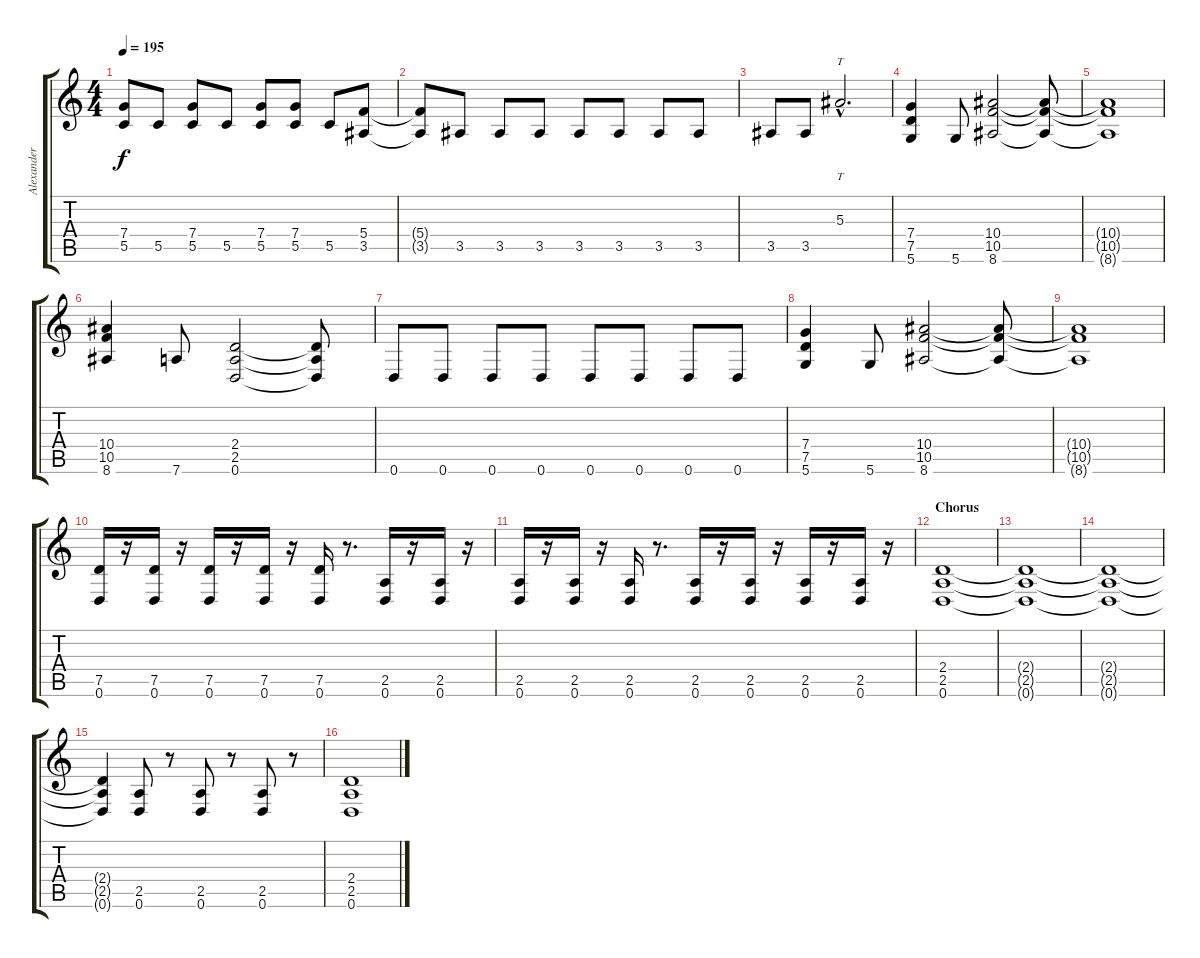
\track ("Alexander Kuoppala " "Alexander ") {instrument distortionguitar}
\staff {score tabs}
\tuning (D4 A3 F3 C3 G2 D2) {hide}
\ts (4 4)
\tempo 195
\clef g2
\ks c
(7.4{t} 5.5{t}).8{dy f} 5.5.8 (7.4 5.5).8 5.5.8 (7.4 5.5).8 (7.4 5.5).8 5.5.8 (5.4 3.5).8 |
(5.4{t} 3.5{t}).8 3.5.8 3.5.8 3.5.8 3.5.8 3.5.8 3.5.8 3.5.8 |
3.5.8 3.5.8 5.3{hac}.2{tt d} |
(7.4 7.5 5.6).4 5.6.8 (10.4 10.5 8.6).2 (10.4{t} 10.5{t} 8.6{t}).8 |
(10.4{t} 10.5{t} 8.6{t}).1 |
(10.4 10.5 8.6).4 7.6.8 (2.4 2.5 0.6).2 (2.4{t} 2.5{t} 0.6{t}).8 |
0.6.8 0.6.8 0.6.8 0.6.8 0.6.8 0.6.8 0.6.8 0.6.8 |
(7.4 7.5 5.6).4 5.6.8 (10.4 10.5 8.6).2 (10.4{t} 10.5{t} 8.6{t}).8 |
(10.4{t} 10.5{t} 8.6{t}).1 |
(7.5 0.6).16 r.16 (7.5 0.6).16 r.16 (7.5 0.6).16 r.16 (7.5 0.6).16 r.16 (7.5 0.6).16 r.8{d} (2.5 0.6).16 r.16 (2.5 0.6).16 r.16 |
(2.5 0.6).16 r.16 (2.5 0.6).16 r.16 (2.5 0.6).16 r.8{d} (2.5 0.6).16 r.16 (2.5 0.6).16 r.16 (2.5 0.6).16 r.16 (2.5 0.6).16 r.16 |
\section ("" "Chorus")
(2.4 2.5 0.6).1 |
(2.4{t} 2.5{t} 0.6{t}).1 |
(2.4{t} 2.5{t} 0.6{t}).1 |
(2.4{t} 2.5{t} 0.6{t}).4 (2.5 0.6).8 r.8 (2.5 0.6).8 r.8 (2.5 0.6).8 r.8 |
(2.4 2.5 0.6).1
